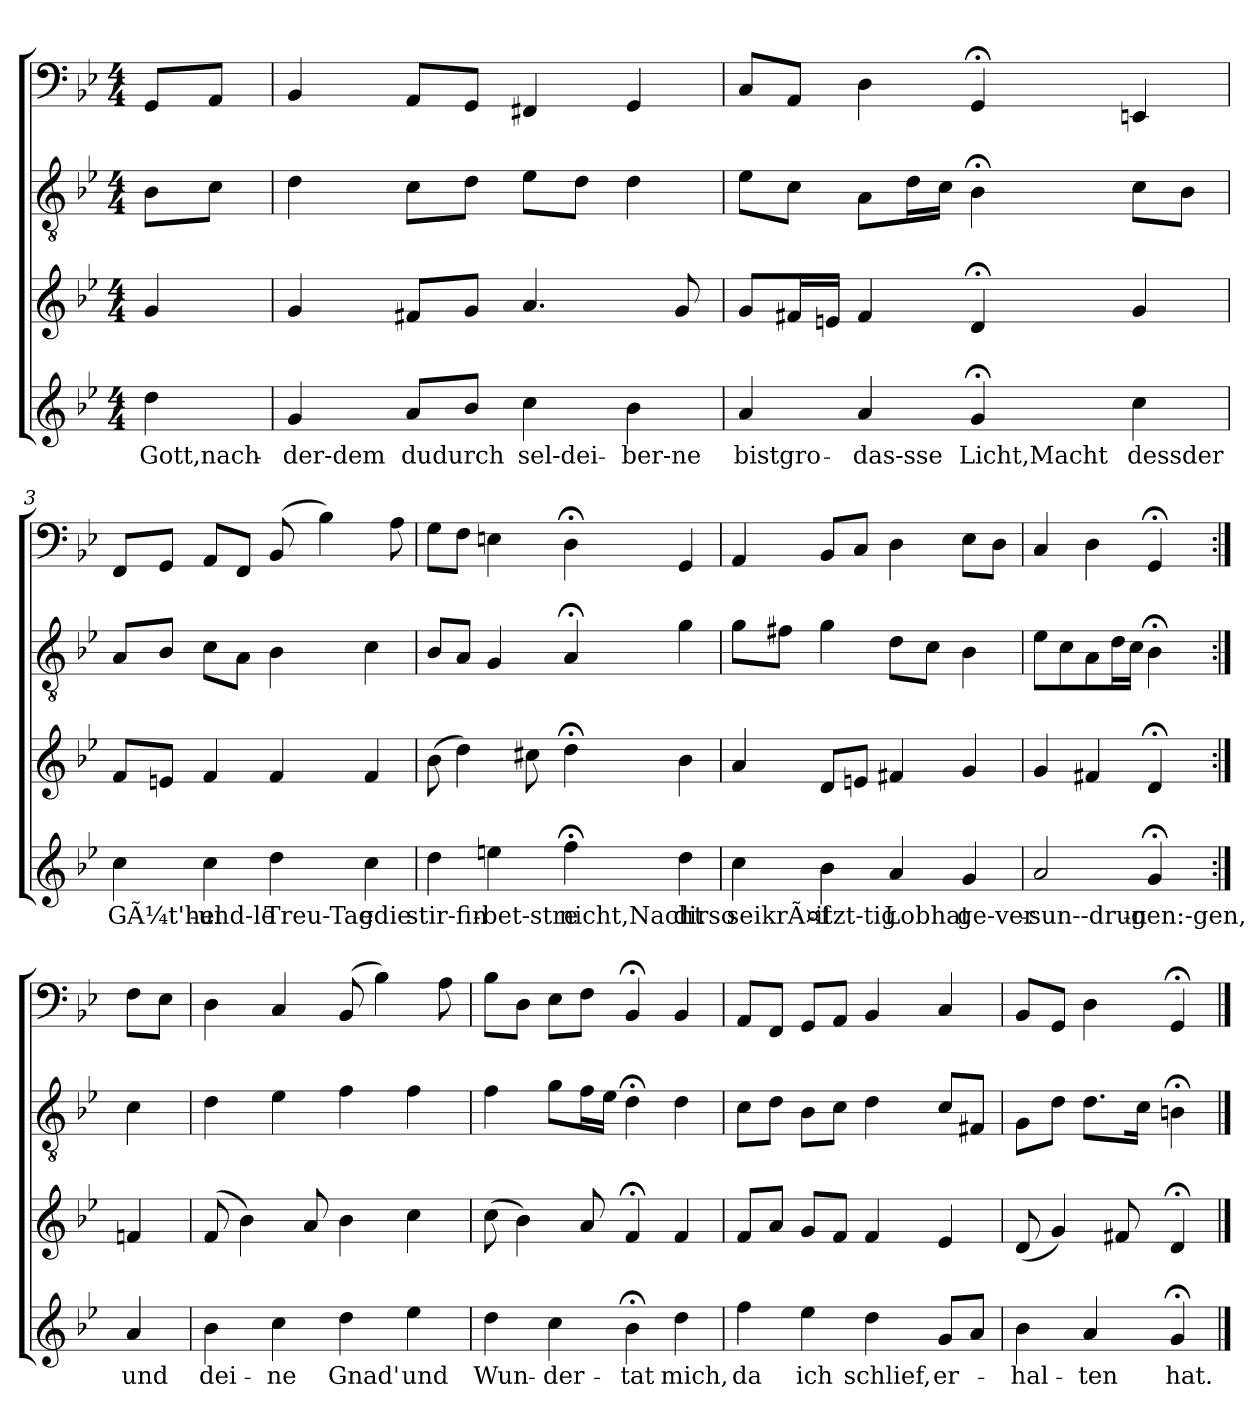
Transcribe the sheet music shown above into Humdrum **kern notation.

**kern	**text	**kern	**kern	**kern
*part4	*part4	*part3	*part2	*part1
*staff4	*staff4	*staff3	*staff2	*staff1
*clefG2	*	*clefG2	*clefGv2	*clefF4
*k[b-e-]	*	*k[b-e-]	*k[b-e-]	*k[b-e-]
*g:	*	*g:	*g:	*g:
*M4/4	*	*M4/4	*M4/4	*M4/4
=	=	=	=	=
4dd	Gott,nach-	4g	8B-L	8GGL
.	.	.	8cJ	8AAJ
=1	=1	=1	=1	=1
4g	der-dem	4g	4d	4BB-
8aL	dudurch	8f#XL	8cL	8AAL
8b-J	.	8gJ	8dJ	8GGJ
4cc	sel-dei-	4.a	8e-L	4FF#X
.	.	.	8dJ	.
4b-	-ber-ne	.	4d	4GG
.	.	8g	.	.
=2	=2	=2	=2	=2
4a	bistgro-	8gL	8e-L	8CL
.	.	16f#XL	8cJ	8AAJ
.	.	16enJJ	.	.
4a	das-sse	4f#	8AL	4D
.	.	.	16dL	.
.	.	.	16cJJ	.
4g;<	Licht,Macht	4d;<	4B-;<	4GG;<
4cc	dessder	4g	8cL	4EEn
.	.	.	8B-J	.
=3	=3	=3	=3	=3
4cc	GÃ¼t'hel-	8fL	8AL	8FFL
.	.	8enJ	8B-J	8GGJ
4cc	und-le	4f	8cL	8AAL
.	.	.	8AJ	8FFJ
4dd	Treu-Tag	4f	4B-	(8BB-
.	.	.	.	4B-)
4cc	-edie	4f	4c	.
.	.	.	.	8A
=4	=4	=4	=4	=4
4dd	stir-fin-	(8b-	8B-L	8GL
.	.	4dd)	8AJ	8FJ
4een	-bet-stre	.	4G	4En
.	.	8cc#X	.	.
4ff;<	nicht,Nacht	4dd;<	4A;<	4D;<
4dd	dirso	4b-	4g	4GG
=5	=5	=5	=5	=5
4cc	seikrÃ¤f-	4a	8gL	4AA
.	.	.	8f#XJ	.
4b-	itzt-tig	8dL	4g	8BB-L
.	.	8enJ	.	8CJ
4a	Lobhat	4f#X	8dL	4D
.	.	.	8cJ	.
4g	ge-ver-	4g	4B-	8E-L
.	.	.	.	8DJ
=6	=6	=6	=6	=6
2a	-sun--drun-	4g	8e-L	4C
.	.	.	8c	.
.	.	4f#X	8A	4D
.	.	.	16dL	.
.	.	.	16cJJ	.
4g;<	-gen:-gen,	4d;<	4B-;<	4GG;<
=:|!	=:|!	=:|!	=:|!	=:|!
4a	und	4fn	4c	8FL
.	.	.	.	8E-J
=7	=7	=7	=7	=7
4b-	dei-	(8f	4d	4D
.	.	4b-)	.	.
4cc	-ne	.	4e-	4C
.	.	8a	.	.
4dd	Gnad'	4b-	4f	(8BB-
.	.	.	.	4B-)
4ee-	und	4cc	4f	.
.	.	.	.	8A
=8	=8	=8	=8	=8
4dd	Wun-	(8cc	4f	8B-L
.	.	4b-)	.	8DJ
4cc	-der-	.	8gL	8E-L
.	.	8a	16fL	8FJ
.	.	.	16e-JJ	.
4b-;<	-tat	4f;<	4d;<	4BB-;<
4dd	mich,	4f	4d	4BB-
=9	=9	=9	=9	=9
4ff	da	8fL	8cL	8AAL
.	.	8aJ	8dJ	8FFJ
4ee-	ich	8gL	8B-L	8GGL
.	.	8fJ	8cJ	8AAJ
4dd	schlief,	4f	4d	4BB-
8gL	er-	4e-	8cL	4C
8aJ	.	.	8F#XJ	.
=10	=10	=10	=10	=10
4b-	-hal-	(8d	8GL	8BB-L
.	.	4g)	8dJ	8GGJ
4a	-ten	.	8.dL	4D
.	.	8f#X	.	.
.	.	.	16cJk	.
4g;<	hat.	4d;<	4Bn;<	4GG;<
==	==	==	==	==
*-	*-	*-	*-	*-
